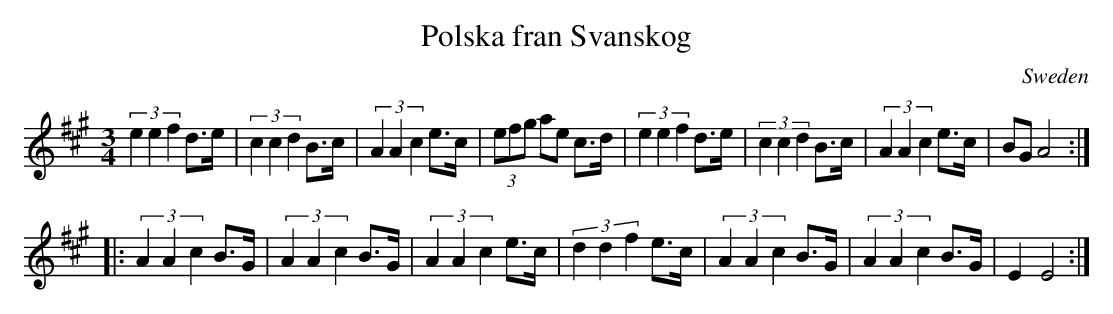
X:1
T:Polska fran Svanskog
L:1/8
M:3/4
O:Sweden
K:A
(3e2 e2 f2 d>e | (3c2 c2 d2 B>c | (3A2A2 c2 e>c | (3efg ae c>d |\
(3e2 e2 f2 d>e | (3c2 c2 d2 B>c | (3A2A2 c2 e>c | BG A4 ::
(3A2A2c2 B>G | (3A2A2c2 B>G | (3A2A2c2 e>c | (3d2d2f2 e>c |\
(3A2A2c2 B>G | (3A2A2c2 B>G | E2 E4:|
